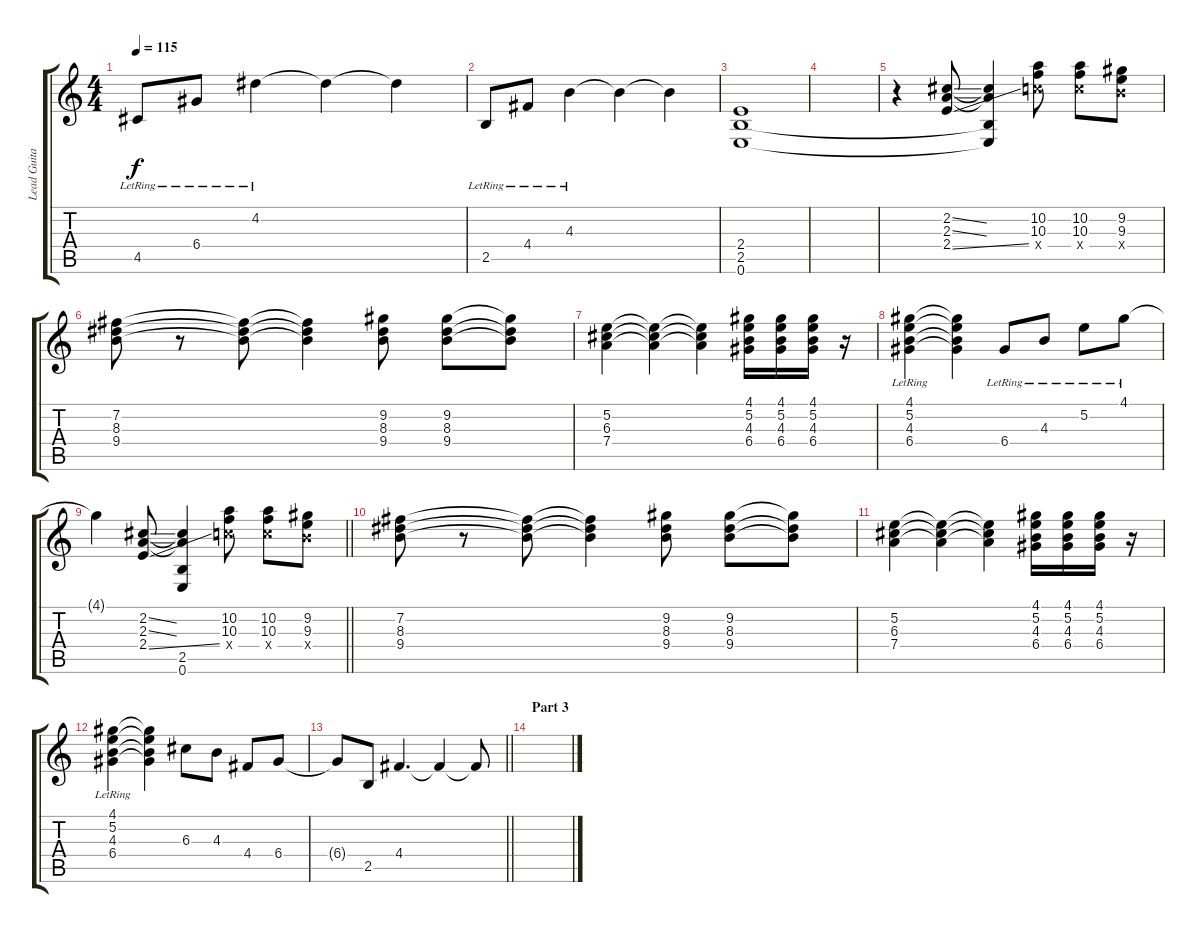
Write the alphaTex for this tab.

\track ("Lead Guitar" "Lead Guita") {instrument electricguitarclean}
\staff {score tabs}
\tuning (E4 B3 G3 D3 A2 E2) {hide}
\ts (4 4)
\tempo 115
\clef g2
\ks c
4.5{lr}.8{dy f} 6.4{lr}.8 4.2{lr}.4 4.2{t}.4 4.2{t}.4 |
2.5{lr}.8 4.4{lr}.8 4.3{lr}.4 4.3{t}.4 4.3{t}.4 |
(2.4 2.5 0.6).1 |
|
r.4 (2.2{ss} 2.3{ss} 2.4{ss}).8 (2.2{t} 2.3{t} 2.5{t} 0.6{t}).4 (10.2 10.3 10.4{x}).8 (10.2 10.3 10.4{x}).8 (9.2 9.3 9.4{x}).8 |
(7.2 8.3 9.4).8 r.8 (7.2{t} 8.3{t} 9.4{t}).8 (7.2{t} 8.3{t} 9.4{t}).4 (9.2 8.3 9.4).8 (9.2 8.3 9.4).8 (9.2{t} 8.3{t} 9.4{t}).8 |
(5.2 6.3 7.4).4 (5.2{t} 6.3{t} 7.4{t}).4 (5.2{t} 6.3{t} 7.4{t}).4 (4.1 5.2 4.3 6.4).16 (4.1 5.2 4.3 6.4).16 (4.1 5.2 4.3 6.4).16 r.16 |
(4.1{lr} 5.2{lr} 4.3{lr} 6.4{lr}).4 (4.1{t} 5.2{t} 4.3{t} 6.4{t}).4 6.4{lr}.8 4.3{lr}.8 5.2{lr}.8 4.1{lr}.8 |
\barLineRight lightlight
4.1{t}.4 (2.2{ss} 2.3{ss} 2.4{ss}).8 (2.2{t} 2.3{t} 2.5 0.6).4 (10.2 10.3 10.4{x}).8 (10.2 10.3 10.4{x}).8 (9.2 9.3 9.4{x}).8 |
(7.2 8.3 9.4).8 r.8 (7.2{t} 8.3{t} 9.4{t}).8 (7.2{t} 8.3{t} 9.4{t}).4 (9.2 8.3 9.4).8 (9.2 8.3 9.4).8 (9.2{t} 8.3{t} 9.4{t}).8 |
(5.2 6.3 7.4).4 (5.2{t} 6.3{t} 7.4{t}).4 (5.2{t} 6.3{t} 7.4{t}).4 (4.1 5.2 4.3 6.4).16 (4.1 5.2 4.3 6.4).16 (4.1 5.2 4.3 6.4).16 r.16 |
(4.1{lr} 5.2{lr} 4.3{lr} 6.4{lr}).4 (4.1{t} 5.2{t} 4.3{t} 6.4{t}).4 6.3.8 4.3.8 4.4.8 6.4.8 |
\barLineRight lightlight
6.4{t}.8 2.5.8 4.4.4{d} 4.4{t}.4 4.4{t}.8 |
\section ("" "Part 3")
